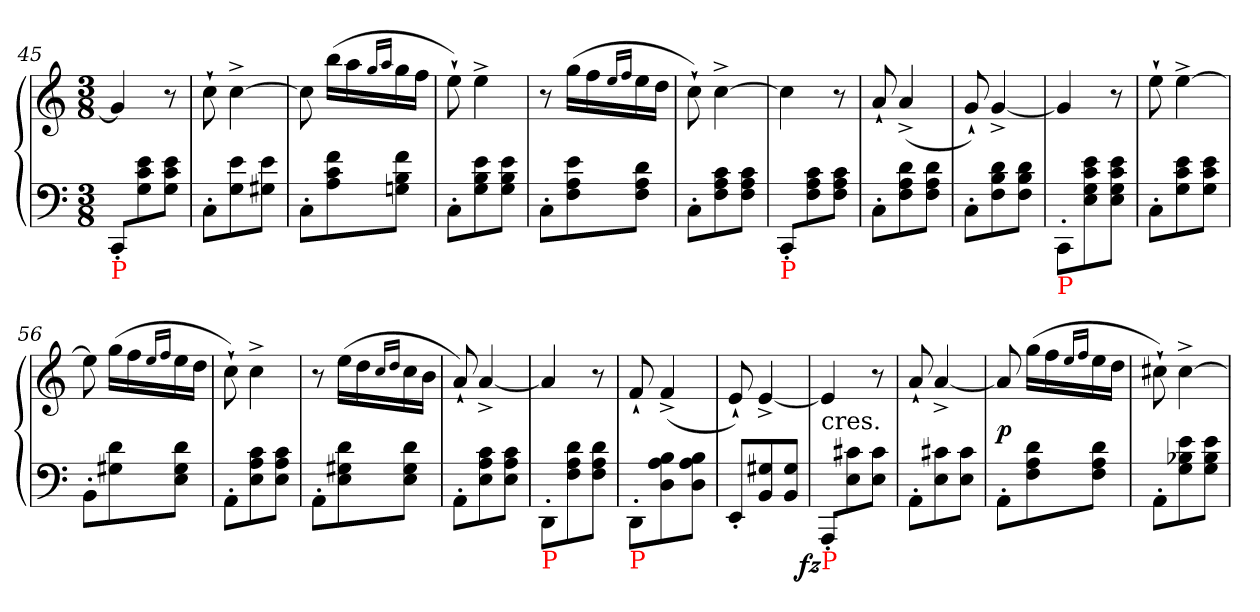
**kern	**kern	**dynam
*part1	*part1	*part1
*staff2	*staff1	*staff1/2
*clefF4	*clefG2	*
*k[]	*k[]	*
*a:	*a:	*
*M3/8	*M3/8	*
=45	=45	=45
!LO:TX:b:color=red:t=P	!	!
8CC'</L	4g]	.
8e\ 8c\ 8G\	.	.
8e\ 8c\ 8G\J	8r	.
=46	=46	=46
8C'>L	8cc`>	.
8e 8G	[4cc^>	.
8e 8G#XJ	.	.
=47	=47	=47
8C'>L	8cc]	.
8f 8c 8A	(16bbLL	.
.	16aa	.
.	16qqgg/LL	.
.	16qqaa/JJ	.
8f 8B 8GnJ	16gg	.
.	16ffJJ	.
=48	=48	=48
8C'L	8ee`>)	.
8e 8B 8G	4ee^>	.
8e 8B 8GJ	.	.
=49	=49	=49
8C'>L	8r	.
8e 8A 8F	(16ggLL	.
.	16ff	.
.	16qqee/LL	.
.	16qqff/JJ	.
8d 8A 8FJ	16ee	.
.	16ddJJ	.
=50	=50	=50
8C'>L	8cc`>)	.
8c 8A 8F	[4cc^>	.
8c 8A 8FJ	.	.
=51	=51	=51
!LO:TX:b:color=red:t=P	!	!
8CC'</L	4cc]	.
8c\ 8A\ 8F\	.	.
8c\ 8A\ 8F\J	8r	.
=52	=52	=52
8C'>L	8a`<	.
8d 8A 8F	(4a^<	.
8d 8A 8FJ	.	.
=53	=53	=53
8C'L	8g`<)	.
8d 8B 8F	[4g^<	.
8d 8B 8FJ	.	.
=54	=54	=54
!LO:TX:b:color=red:t=P	!	!
8CC'</L	4g]	.
8e\ 8c\ 8G\ 8E\	.	.
8e\ 8c\ 8G\ 8E\J	8r	.
=55	=55	=55
8C'L	8ee`>	.
8e 8c 8G	[4ee^>	.
8e 8c 8GJ	.	.
=56	=56	=56
8BB'>L	8ee]	.
8d 8G#X	(16ggLL	.
.	16ff	.
.	16qqee/LL	.
.	16qqff/JJ	.
8d 8G# 8EJ	16ee	.
.	16ddJJ	.
=57	=57	=57
8AA'>L	8cc`>)	.
8c 8A 8E	4cc^>	.
8c 8A 8EJ	.	.
=58	=58	=58
8AA'>L	8r	.
8d 8G#X 8E	(16eeLL	.
.	16dd	.
.	16qqcc/LL	.
.	16qqdd/JJ	.
8d 8G# 8EJ	16cc	.
.	16bJJ	.
=59	=59	=59
8AA'>L	8a`<)	.
8c 8A 8E	[4a^<	.
8c 8A 8EJ	.	.
=60	=60	=60
!LO:TX:b:color=red:t=P	!	!
8DD'/L	4a]	.
8d\ 8A\ 8F\	.	.
8d\ 8A\ 8F\J	8r	.
=61	=61	=61
!LO:TX:b:color=red:t=P	!	!
8DD'</L	8f`<	.
8B\ 8A\ 8D\	(4f^<	.
8B\ 8A\ 8D\J	.	.
=62	=62	=62
8EE'<L	8e`<)	.
8G#X 8BB	[4e^<	.
8G# 8BBJ	.	.
=63	=63	=63
!	!LO:TX:c:t=cres.	!
!LO:TX:b:color=red:t=P	!	!
!	!	!LO:DY:b=2:rj
8AAA'</L	4e]	fz
8c#X\ 8E\	.	.
8c#\ 8E\J	8r	.
=64	=64	=64
8AA'>L	8a`<	.
8c#X 8E	[4a^<	.
8c# 8EJ	.	.
=65	=65	=65
8AA'>L	8a]	p
8d 8A 8F	(16ggLL	.
.	16ff	.
.	16qqee/LL	.
.	16qqff/JJ	.
8d 8A 8FJ	16ee	.
.	16ddJJ	.
=66	=66	=66
8AA'>L	8cc#X`>)	.
8e 8B-X 8G	[4cc#^>	.
8e 8B- 8GJ	.	.
=	=	=
*-	*-	*-
